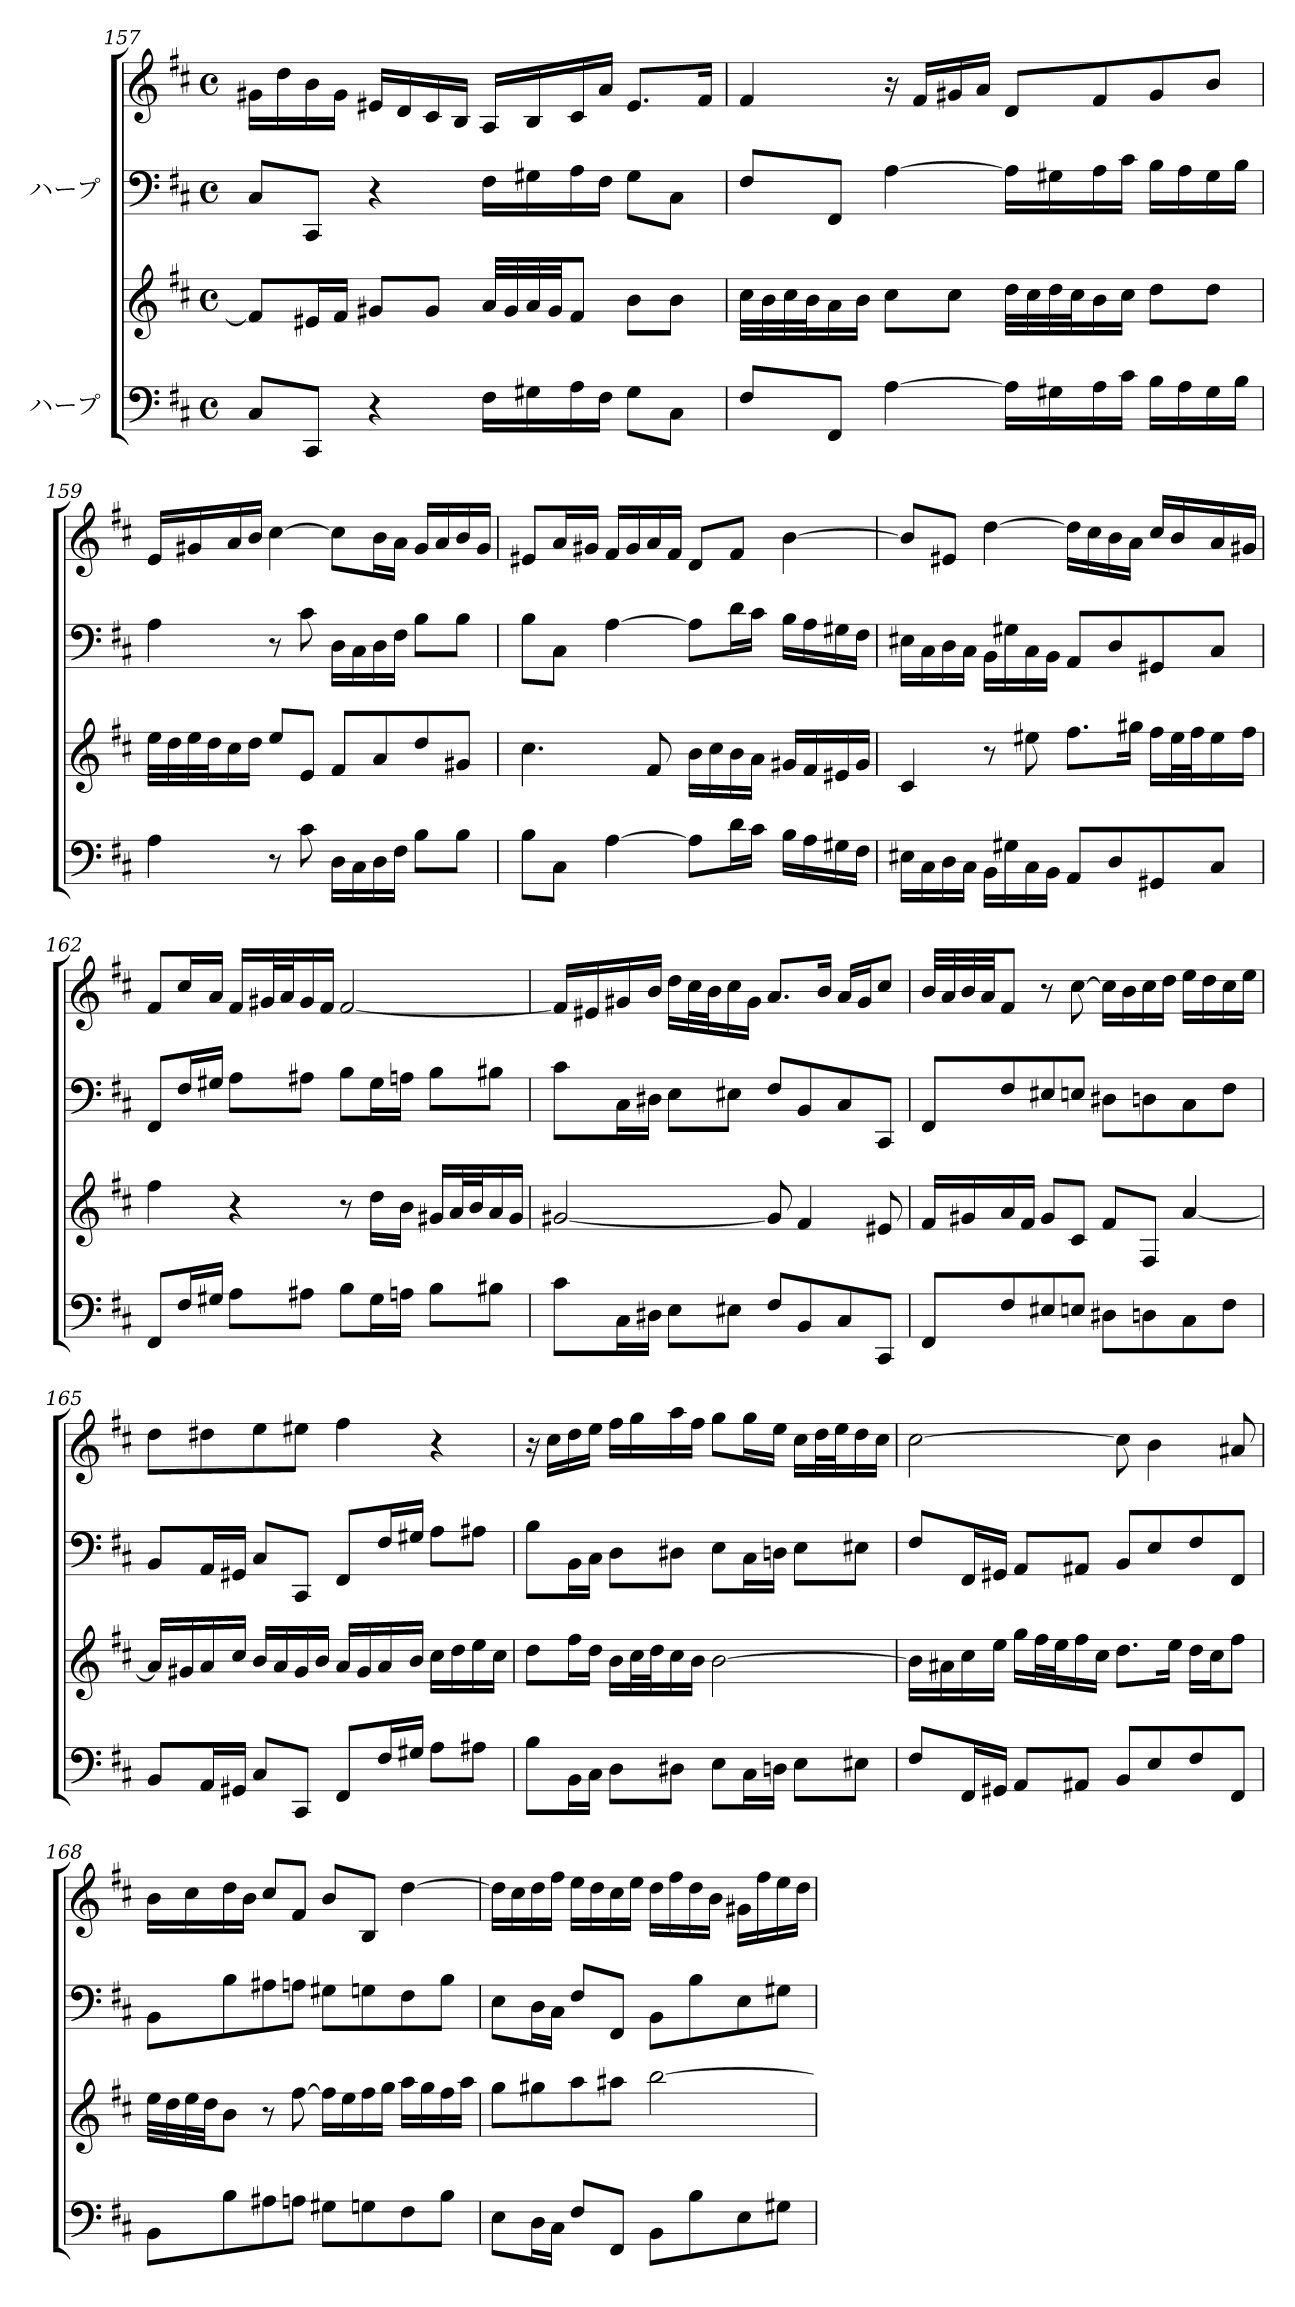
**kern	**kern	**kern	**kern
*part2	*part2	*part1	*part1
*staff4	*staff3	*staff2	*staff1
*I"ハープ	*	*I"ハープ	*
*clefF4	*clefG2	*clefF4	*clefG2
*k[f#c#]	*k[f#c#]	*k[f#c#]	*k[f#c#]
*M4/4	*M4/4	*M4/4	*M4/4
*met(c)	*met(c)	*met(c)	*met(c)
=157	=157	=157	=157
8C#/L	8f#/L]	8C#/L	16g#X\LL
.	.	.	16dd\
8CC#/J	16e#X/L	8CC#/J	16b\
.	16f#/JJ	.	16g#\JJ
4r	8g#X/L	4r	16e#X/LL
.	.	.	16d/
.	8g#/J	.	16c#/
.	.	.	16B/JJ
16F#\LL	32a/LLL	16F#\LL	16A/LL
.	32g#/	.	.
16G#X\	32a/	16G#X\	16B/
.	32g#/JJ	.	.
16A\	8f#/J	16A\	16c#/
16F#\JJ	.	16F#\JJ	16a/JJ
8G#\L	8b\L	8G#\L	8.e#/L
8C#\J	8b\J	8C#\J	.
.	.	.	16f#/Jk
!!LO:LB:g=z
=158	=158	=158	=158
8F#/L	32cc#\LLL	8F#/L	4f#/
.	32b\	.	.
.	32cc#\	.	.
.	32b\J	.	.
8FF#/J	16a\	8FF#/J	.
.	16b\JJ	.	.
[4A\	8cc#\L	[4A\	16r
.	.	.	16f#/LL
.	8cc#\J	.	16g#X/
.	.	.	16a/JJ
16A\LL]	32dd\LLL	16A\LL]	8d/L
.	32cc#\	.	.
16G#X\	32dd\	16G#X\	.
.	32cc#\J	.	.
16A\	16b\	16A\	8f#/
16c#\JJ	16cc#\JJ	16c#\JJ	.
16B\LL	8dd\L	16B\LL	8g#/
16A\	.	16A\	.
16G#\	8dd\J	16G#\	8b/J
16B\JJ	.	16B\JJ	.
=159	=159	=159	=159
4A\	32ee\LLL	4A\	16e/LL
.	32dd\	.	.
.	32ee\	.	16g#X/
.	32dd\J	.	.
.	16cc#\	.	16a/
.	16dd\JJ	.	16b/JJ
8r	8ee/L	8r	[4cc#\
8c#\	8e/J	8c#\	.
16D\LL	8f#/L	16D\LL	8cc#\L]
16C#\	.	16C#\	.
16D\	8a/	16D\	16b\L
16F#\JJ	.	16F#\JJ	16a\JJ
8B\L	8dd/	8B\L	16g#/LL
.	.	.	16a/
8B\J	8g#X/J	8B\J	16b/
.	.	.	16g#/JJ
!!LO:LB:g=z
=160	=160	=160	=160
8B\L	4.cc#\	8B\L	8e#X/L
8C#\J	.	8C#\J	16a/L
.	.	.	16g#X/JJ
[4A\	.	[4A\	16f#/LL
.	.	.	16g#/
.	8f#/	.	16a/
.	.	.	16f#/JJ
8A\L]	16b\LL	8A\L]	8d/L
.	16cc#\	.	.
16d\L	16b\	16d\L	8f#/J
16c#\JJ	16a\JJ	16c#\JJ	.
16B\LL	16g#X/LL	16B\LL	[4b\
16A\	16f#/	16A\	.
16G#X\	16e#X/	16G#X\	.
16F#\JJ	16g#/JJ	16F#\JJ	.
=161	=161	=161	=161
16E#X\LL	4c#/	16E#X\LL	8b/L]
16C#\	.	16C#\	.
16D\	.	16D\	8e#X/J
16C#\JJ	.	16C#\JJ	.
16BB\LL	8r	16BB\LL	[4dd\
16G#X\	.	16G#X\	.
16C#\	8ee#X\	16C#\	.
16BB\JJ	.	16BB\JJ	.
8AA/L	8.ff#\L	8AA/L	16dd\LL]
.	.	.	16cc#\
8D/	.	8D/	16b\
.	16gg#X\Jk	.	16a\JJ
8GG#X/	16ff#\LL	8GG#X/	16cc#/LL
.	32ee#\L	.	16b/
.	32ff#\J	.	.
8C#/J	16ee#\	8C#/J	16a/
.	16ff#\JJ	.	16g#X/JJ
!!LO:PB:g=z
=162	=162	=162	=162
8FF#/L	4ff#\	8FF#/L	8f#/L
16F#/L	.	16F#/L	16cc#/L
16G#X/JJ	.	16G#X/JJ	16a/JJ
8A\L	4r	8A\L	16f#/LL
.	.	.	32g#X/L
.	.	.	32a/J
8A#X\J	.	8A#X\J	16g#/
.	.	.	16f#/JJ
8B\L	8r	8B\L	[2f#/
16G#\L	16dd\LL	16G#\L	.
16An\JJ	16b\JJ	16An\JJ	.
8B\L	16g#X/LL	8B\L	.
.	32a/L	.	.
.	32b/J	.	.
8B#X\J	16a/	8B#X\J	.
.	16g#/JJ	.	.
=163	=163	=163	=163
8c#\L	[2g#X/	8c#\L	16f#/LL]
.	.	.	16e#X/
16C#\L	.	16C#\L	16g#X/
16D#X\JJ	.	16D#X\JJ	16b/JJ
8E\L	.	8E\L	16dd\LL
.	.	.	32cc#\L
.	.	.	32b\J
8E#X\J	.	8E#X\J	16cc#\
.	.	.	16g#\JJ
8F#/L	8g#/]	8F#/L	8.a/L
8BB/	4f#/	8BB/	.
.	.	.	16b/Jk
8C#/	.	8C#/	16a/LL
.	.	.	16g#/J
8CC#/J	8e#X/	8CC#/J	8cc#/J
!!LO:LB:g=z
=164	=164	=164	=164
8FF#/L	16f#/LL	8FF#/L	32b/LLL
.	.	.	32a/
.	16g#X/	.	32b/
.	.	.	32a/JJ
8F#/	16a/	8F#/	8f#/J
.	16f#/JJ	.	.
8E#X/	8g#/L	8E#X/	8r
8En/J	8c#/J	8En/J	[8cc#\
8D#X\L	8f#/L	8D#X\L	16cc#\LL]
.	.	.	16b\
8Dn\	8F#/J	8Dn\	16cc#\
.	.	.	16dd\JJ
8C#\	[4a/	8C#\	16ee\LL
.	.	.	16dd\
8F#\J	.	8F#\J	16cc#\
.	.	.	16ee\JJ
=165	=165	=165	=165
8BB/L	16a/LL]	8BB/L	8dd\L
.	16g#X/	.	.
16AA/L	16a/	16AA/L	8dd#X\
16GG#X/JJ	16cc#/JJ	16GG#X/JJ	.
8C#/L	16b/LL	8C#/L	8ee\
.	16a/	.	.
8CC#/J	16g#/	8CC#/J	8ee#X\J
.	16b/JJ	.	.
8FF#/L	16a/LL	8FF#/L	4ff#\
.	16g#/	.	.
16F#/L	16a/	16F#/L	.
16G#X/JJ	16b/JJ	16G#X/JJ	.
8A\L	16cc#\LL	8A\L	4r
.	16dd\	.	.
8A#X\J	16ee\	8A#X\J	.
.	16cc#\JJ	.	.
!!LO:LB:g=z
=166	=166	=166	=166
8B\L	8dd\L	8B\L	16r
.	.	.	16cc#\LL
16BB\L	16ff#\L	16BB\L	16dd\
16C#\JJ	16dd\JJ	16C#\JJ	16ee\JJ
8D\L	16b\LL	8D\L	16ff#\LL
.	32cc#\L	.	16gg\
.	32dd\J	.	.
8D#X\J	16cc#\	8D#X\J	16aa\
.	16b\JJ	.	16ff#\JJ
8E\L	[2b\	8E\L	8gg\L
16C#\L	.	16C#\L	16gg\L
16Dn\JJ	.	16Dn\JJ	16ee\JJ
8E\L	.	8E\L	16cc#\LL
.	.	.	32dd\L
.	.	.	32ee\J
8E#X\J	.	8E#X\J	16dd\
.	.	.	16cc#\JJ
=167	=167	=167	=167
8F#/L	16b\LL]	8F#/L	[2cc#\
.	16a#X\	.	.
16FF#/L	16cc#\	16FF#/L	.
16GG#X/JJ	16ee\JJ	16GG#X/JJ	.
8AA/L	16gg\LL	8AA/L	.
.	32ff#\L	.	.
.	32ee\J	.	.
8AA#X/J	16ff#\	8AA#X/J	.
.	16cc#\JJ	.	.
8BB/L	8.dd\L	8BB/L	8cc#\]
8E/	.	8E/	4b\
.	16ee\Jk	.	.
8F#/	16dd\LL	8F#/	.
.	16cc#\J	.	.
8FF#/J	8ff#\J	8FF#/J	8a#X/
!!LO:PB:g=z
=168	=168	=168	=168
8BB\L	32ee\LLL	8BB\L	16b\LL
.	32dd\	.	.
.	32ee\	.	16cc#\
.	32dd\JJ	.	.
8B\	8b\J	8B\	16dd\
.	.	.	16b\JJ
8A#X\	8r	8A#X\	8cc#/L
8An\J	[8ff#\	8An\J	8f#/J
8G#X\L	16ff#\LL]	8G#X\L	8b/L
.	16ee\	.	.
8Gn\	16ff#\	8Gn\	8B/J
.	16gg\JJ	.	.
8F#\	16aa\LL	8F#\	[4dd\
.	16gg\	.	.
8B\J	16ff#\	8B\J	.
.	16aa\JJ	.	.
=169	=169	=169	=169
8E\L	8gg\L	8E\L	16dd\LL]
.	.	.	16cc#\
16D\L	8gg#X\	16D\L	16dd\
16C#\JJ	.	16C#\JJ	16ff#\JJ
8F#/L	8aa\	8F#/L	16ee\LL
.	.	.	16dd\
8FF#/J	8aa#X\J	8FF#/J	16cc#\
.	.	.	16ee\JJ
8BB\L	[2bb\	8BB\L	16dd\LL
.	.	.	16ff#\
8B\	.	8B\	16dd\
.	.	.	16b\JJ
8E\	.	8E\	16g#X\LL
.	.	.	16ff#\
8G#X\J	.	8G#X\J	16ee\
.	.	.	16dd\JJ
=	=	=	=
*-	*-	*-	*-
